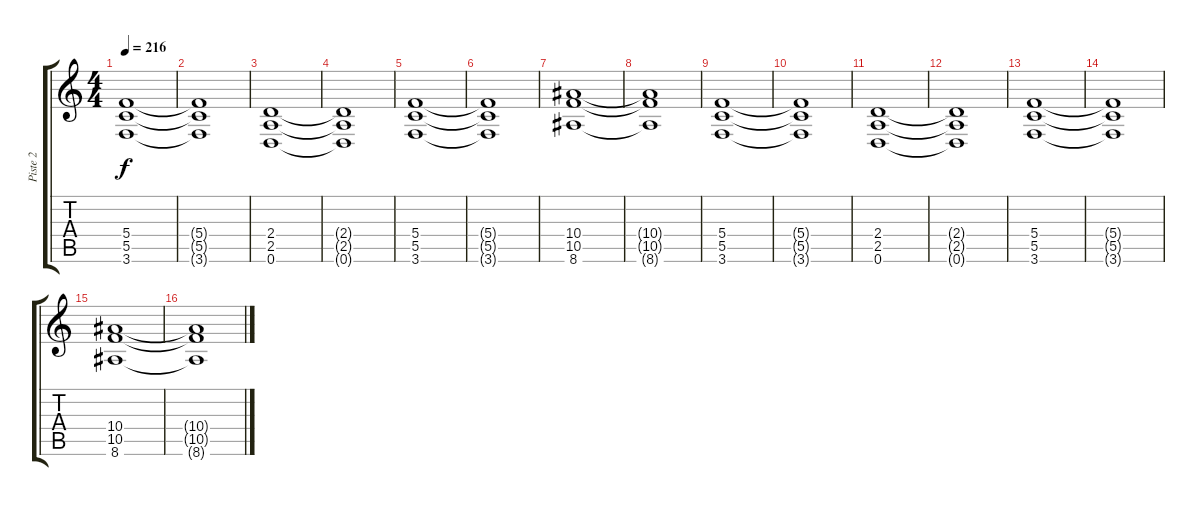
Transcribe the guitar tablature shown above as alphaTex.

\track ("Piste 2" "Piste 2") {instrument overdrivenguitar}
\staff {score tabs}
\tuning (D4 A3 F3 C3 G2 D2) {hide}
\ts (4 4)
\tempo 216
\clef g2
\ks c
(5.4 5.5 3.6).1{dy f} |
(5.4{t} 5.5{t} 3.6{t}).1 |
(2.4 2.5 0.6).1 |
(2.4{t} 2.5{t} 0.6{t}).1 |
(5.4 5.5 3.6).1 |
(5.4{t} 5.5{t} 3.6{t}).1 |
(10.4 10.5 8.6).1 |
(10.4{t} 10.5{t} 8.6{t}).1 |
(5.4 5.5 3.6).1 |
(5.4{t} 5.5{t} 3.6{t}).1 |
(2.4 2.5 0.6).1 |
(2.4{t} 2.5{t} 0.6{t}).1 |
(5.4 5.5 3.6).1 |
(5.4{t} 5.5{t} 3.6{t}).1 |
(10.4 10.5 8.6).1 |
(10.4{t} 10.5{t} 8.6{t}).1
